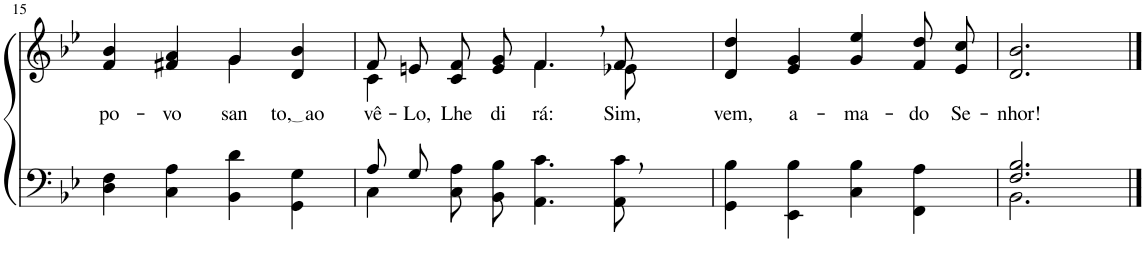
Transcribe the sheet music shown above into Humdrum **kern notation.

**kern	**kern	**text
*part2	*part1	*part1
*staff2	*staff1	*staff1
*I"Parte III e IV	*I"Parte I e II	*
!!LO:PB:g=z
*clefF4	*clefG2	*
*Trd-1c-2	*Trd-1c-2	*
*k[b-e-]	*k[b-e-]	*
*M4/4	*M4/4	*
=15	=15	=15
*	*^	*
!	!	!	!LO:LY:b
4D\ 4F\	2ryy	4f/ 4b-/	po-
!	!	!	!LO:LY:b
4C\ 4A\	.	4f#X/ 4a/	-vo
!	!	!	!LO:LY:b
4BB-\ 4d\	4g\	4g/	san-
!	!	!	!LO:LY:b
4GG\ 4G\	4ryy	4d/ 4b-/	to, ao
=16	=16	=16	=16
*^	*	*	*
!	!	!	!	!LO:LY:b
8A/L	4C\	8f/L	4c\	vê-
!	!	!	!	!LO:LY:b
8G/J	.	8en/J	.	-Lo,
!	!	!	!	!LO:LY:b
4ryy	8C\ 8A\L	8c/ 8f/L	4ryy	Lhe
!	!	!	!	!LO:LY:b
.	8BB-\ 8B-\J	8e/ 8g/J	.	di-
!	!	!	!	!LO:LY:b
2ryy	4.AA\ 4.c\	4.f,/	4.f\	-rá:
!	!	!	!	!LO:LY:b
.	8AA\ 8c\	8f/	8e-X\	Sim,
=17	=17	=17	=17	=17
!	!	!	!	!LO:LY:b
*v	*v	*	*	*
*	*v	*v	*
4GG\ 4B-\	4d/ 4dd/	vem,
!	!	!LO:LY:b
4EE-\ 4B-\	4e-/ 4g/	a-
!	!	!LO:LY:b
4C\ 4B-\	4g/ 4ee-/	-ma-
!	!	!LO:LY:b
4FF\ 4A\	8f/ 8dd/L	-do
!	!	!LO:LY:b
.	8e-/ 8cc/J	Se-
=18	=18	=18
*^	*	*
!	!	!	!LO:LY:b
2.F/ 2.B-/	2.BB-\	2.d/ 2.b-/	-nhor!
*v	*v	*	*
==	==	==
*-	*-	*-
